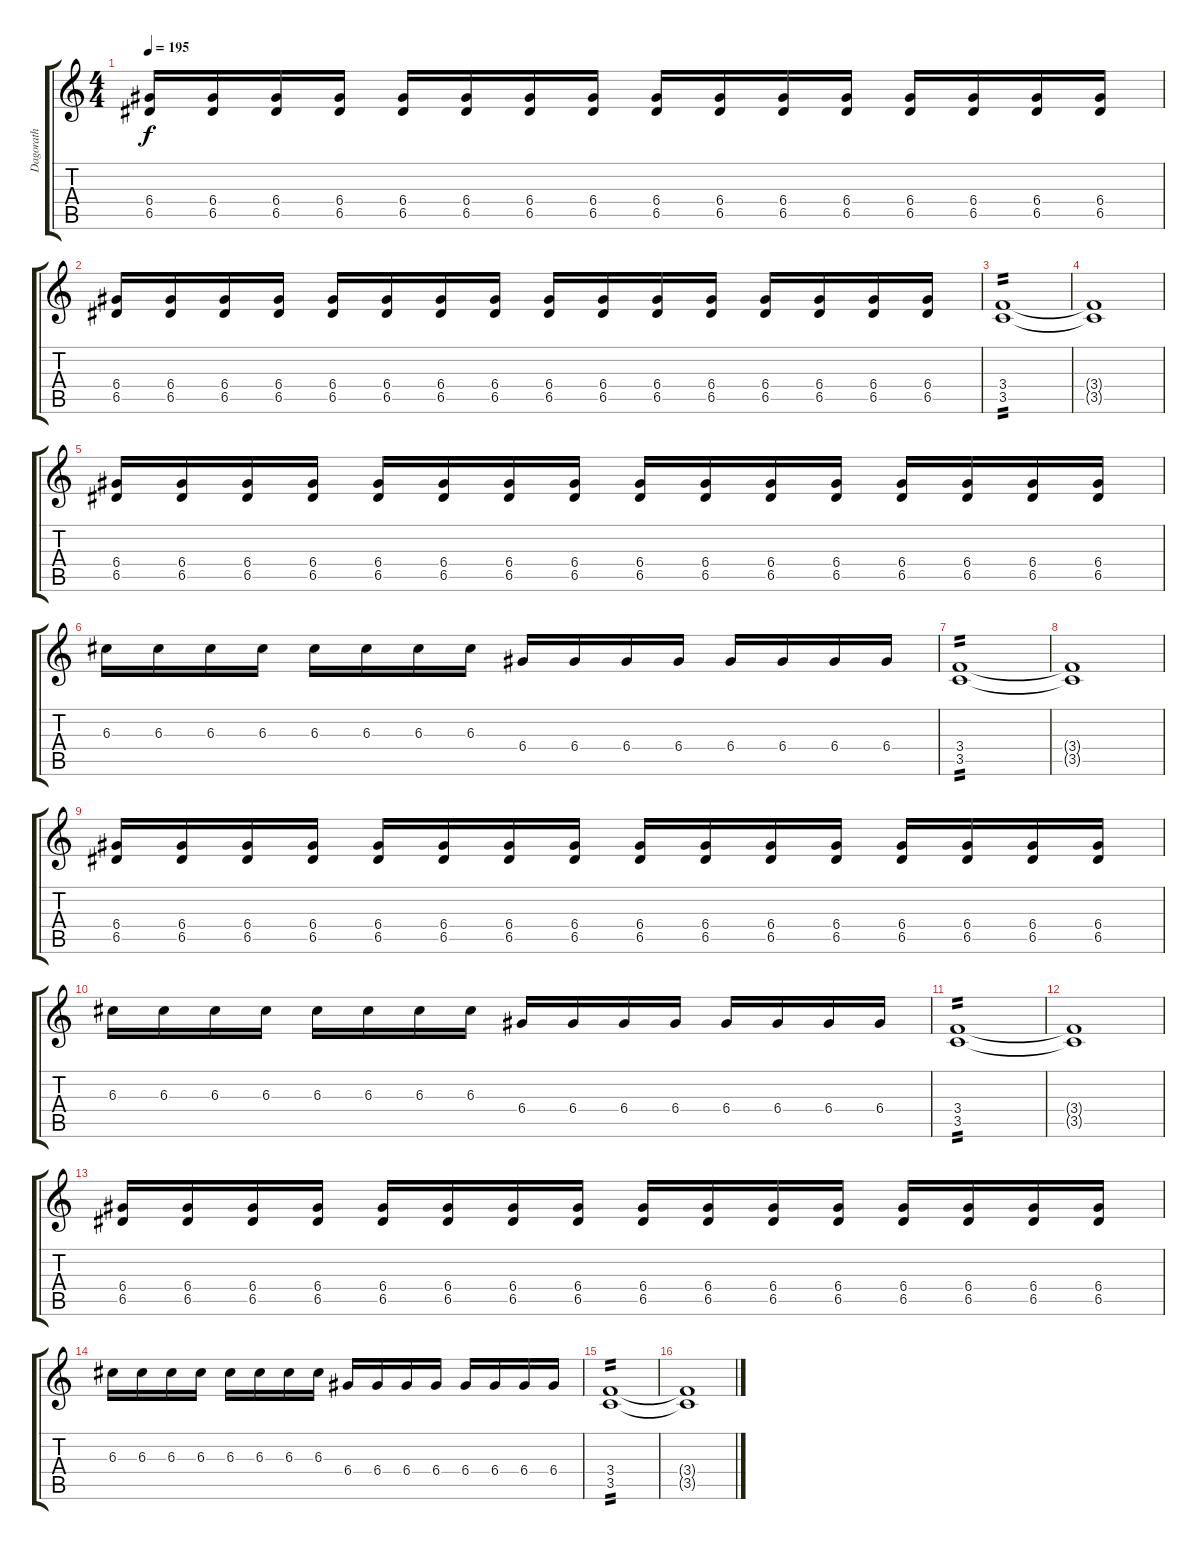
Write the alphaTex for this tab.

\track ("Dagorath" "Dagorath") {instrument overdrivenguitar}
\staff {score tabs}
\tuning (E4 B3 G3 D3 A2 E2) {hide}
\ts (4 4)
\tempo 195
\clef g2
\ks c
(6.4 6.5).16{dy f} (6.4 6.5).16 (6.4 6.5).16 (6.4 6.5).16 (6.4 6.5).16 (6.4 6.5).16 (6.4 6.5).16 (6.4 6.5).16 (6.4 6.5).16 (6.4 6.5).16 (6.4 6.5).16 (6.4 6.5).16 (6.4 6.5).16 (6.4 6.5).16 (6.4 6.5).16 (6.4 6.5).16 |
(6.4 6.5).16 (6.4 6.5).16 (6.4 6.5).16 (6.4 6.5).16 (6.4 6.5).16 (6.4 6.5).16 (6.4 6.5).16 (6.4 6.5).16 (6.4 6.5).16 (6.4 6.5).16 (6.4 6.5).16 (6.4 6.5).16 (6.4 6.5).16 (6.4 6.5).16 (6.4 6.5).16 (6.4 6.5).16 |
(3.4 3.5).1{tp 2} |
(3.4{t} 3.5{t}).1 |
(6.4 6.5).16 (6.4 6.5).16 (6.4 6.5).16 (6.4 6.5).16 (6.4 6.5).16 (6.4 6.5).16 (6.4 6.5).16 (6.4 6.5).16 (6.4 6.5).16 (6.4 6.5).16 (6.4 6.5).16 (6.4 6.5).16 (6.4 6.5).16 (6.4 6.5).16 (6.4 6.5).16 (6.4 6.5).16 |
6.3.16 6.3.16 6.3.16 6.3.16 6.3.16 6.3.16 6.3.16 6.3.16 6.4.16 6.4.16 6.4.16 6.4.16 6.4.16 6.4.16 6.4.16 6.4.16 |
(3.4 3.5).1{tp 2} |
(3.4{t} 3.5{t}).1 |
(6.4 6.5).16 (6.4 6.5).16 (6.4 6.5).16 (6.4 6.5).16 (6.4 6.5).16 (6.4 6.5).16 (6.4 6.5).16 (6.4 6.5).16 (6.4 6.5).16 (6.4 6.5).16 (6.4 6.5).16 (6.4 6.5).16 (6.4 6.5).16 (6.4 6.5).16 (6.4 6.5).16 (6.4 6.5).16 |
6.3.16 6.3.16 6.3.16 6.3.16 6.3.16 6.3.16 6.3.16 6.3.16 6.4.16 6.4.16 6.4.16 6.4.16 6.4.16 6.4.16 6.4.16 6.4.16 |
(3.4 3.5).1{tp 2} |
(3.4{t} 3.5{t}).1 |
(6.4 6.5).16 (6.4 6.5).16 (6.4 6.5).16 (6.4 6.5).16 (6.4 6.5).16 (6.4 6.5).16 (6.4 6.5).16 (6.4 6.5).16 (6.4 6.5).16 (6.4 6.5).16 (6.4 6.5).16 (6.4 6.5).16 (6.4 6.5).16 (6.4 6.5).16 (6.4 6.5).16 (6.4 6.5).16 |
6.3.16 6.3.16 6.3.16 6.3.16 6.3.16 6.3.16 6.3.16 6.3.16 6.4.16 6.4.16 6.4.16 6.4.16 6.4.16 6.4.16 6.4.16 6.4.16 |
(3.4 3.5).1{tp 2} |
(3.4{t} 3.5{t}).1
